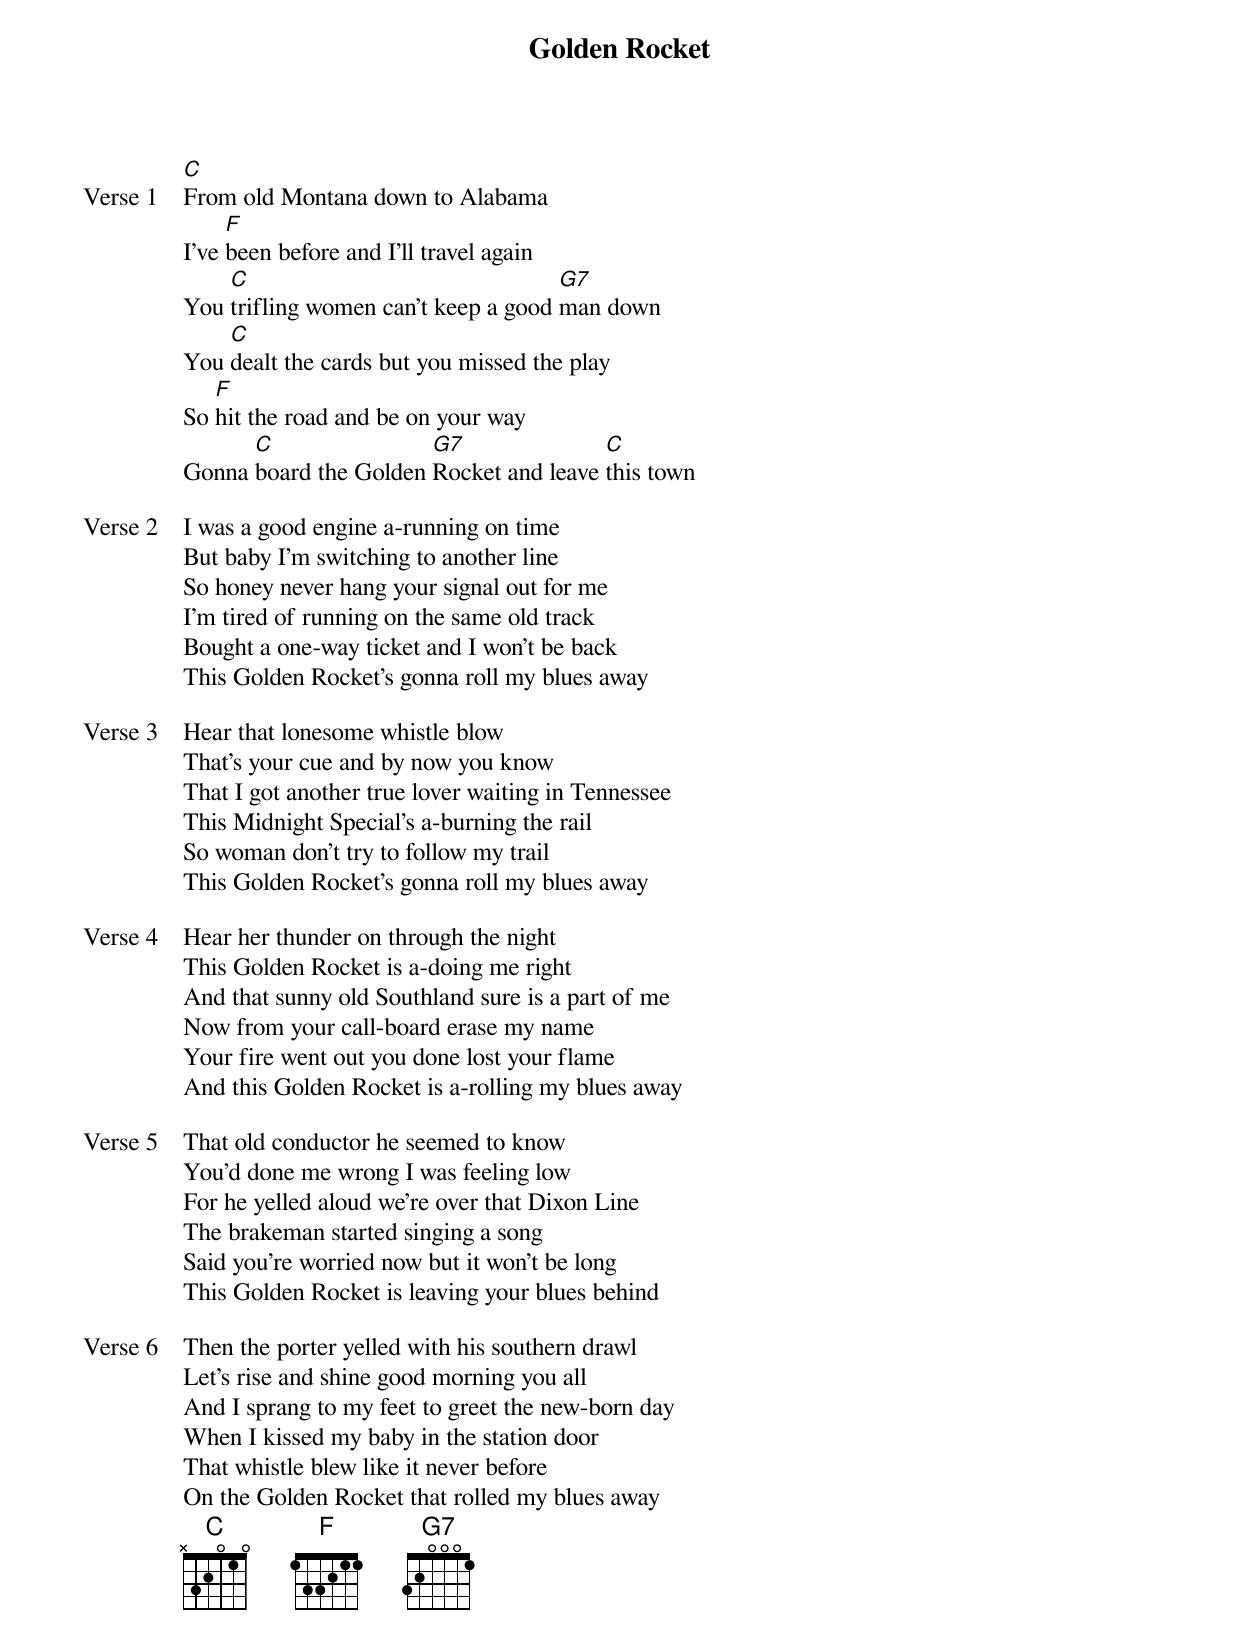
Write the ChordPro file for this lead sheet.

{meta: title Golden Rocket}
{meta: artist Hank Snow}
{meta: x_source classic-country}
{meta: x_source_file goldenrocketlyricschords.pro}
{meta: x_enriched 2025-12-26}

{start_of_verse: Verse 1}
[C]From old Montana down to Alabama
I've [F]been before and I'll travel again
You [C]trifling women can't keep a good [G7]man down
You [C]dealt the cards but you missed the play
So [F]hit the road and be on your way
Gonna [C]board the Golden [G7]Rocket and leave [C]this town
{end_of_verse}

{start_of_verse: Verse 2}
I was a good engine a-running on time
But baby I'm switching to another line
So honey never hang your signal out for me
I'm tired of running on the same old track
Bought a one-way ticket and I won't be back
This Golden Rocket's gonna roll my blues away
{end_of_verse}

{start_of_verse: Verse 3}
Hear that lonesome whistle blow
That's your cue and by now you know
That I got another true lover waiting in Tennessee
This Midnight Special's a-burning the rail
So woman don't try to follow my trail
This Golden Rocket's gonna roll my blues away
{end_of_verse}

{start_of_verse: Verse 4}
Hear her thunder on through the night
This Golden Rocket is a-doing me right
And that sunny old Southland sure is a part of me
Now from your call-board erase my name
Your fire went out you done lost your flame
And this Golden Rocket is a-rolling my blues away
{end_of_verse}

{start_of_verse: Verse 5}
That old conductor he seemed to know
You'd done me wrong I was feeling low
For he yelled aloud we're over that Dixon Line
The brakeman started singing a song
Said you're worried now but it won't be long
This Golden Rocket is leaving your blues behind
{end_of_verse}

{start_of_verse: Verse 6}
Then the porter yelled with his southern drawl
Let's rise and shine good morning you all
And I sprang to my feet to greet the new-born day
When I kissed my baby in the station door
That whistle blew like it never before
On the Golden Rocket that rolled my blues away
{end_of_verse}
